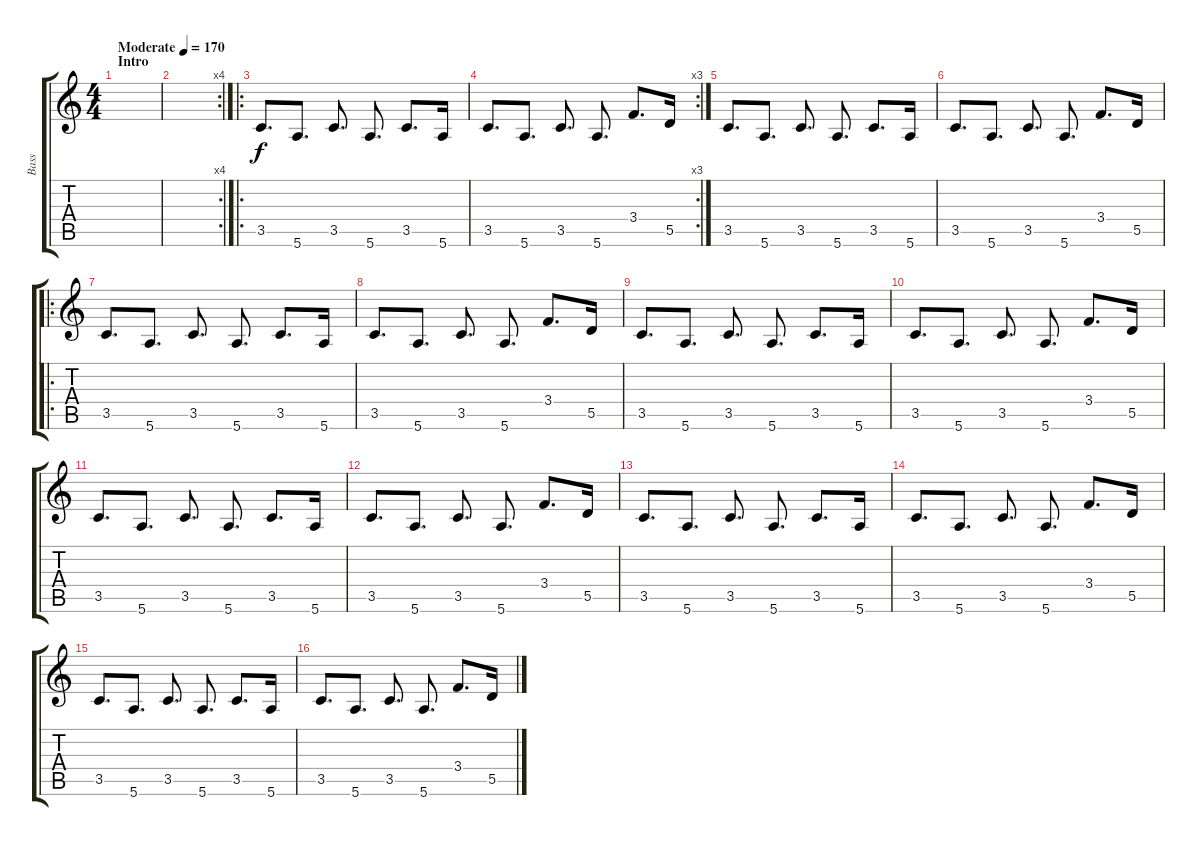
\track ("Bass" "Bass") {instrument electricbassfinger}
\staff {score tabs}
\tuning (E4 B3 G3 D3 A2 E2) {hide}
\ts (4 4)
\section ("" "Intro")
\tempo (170 "Moderate")
\clef g2
\ks c
|
\rc 4
|
\ro
3.5.8{d} 5.6.8{d} 3.5.8{d} 5.6.8{d} 3.5.8{d} 5.6.16 |
\rc 3
3.5.8{d} 5.6.8{d} 3.5.8{d} 5.6.8{d} 3.4.8{d} 5.5.16 |
3.5.8{d} 5.6.8{d} 3.5.8{d} 5.6.8{d} 3.5.8{d} 5.6.16 |
3.5.8{d} 5.6.8{d} 3.5.8{d} 5.6.8{d} 3.4.8{d} 5.5.16 |
\ro
3.5.8{d} 5.6.8{d} 3.5.8{d} 5.6.8{d} 3.5.8{d} 5.6.16 |
3.5.8{d} 5.6.8{d} 3.5.8{d} 5.6.8{d} 3.4.8{d} 5.5.16 |
3.5.8{d} 5.6.8{d} 3.5.8{d} 5.6.8{d} 3.5.8{d} 5.6.16 |
3.5.8{d} 5.6.8{d} 3.5.8{d} 5.6.8{d} 3.4.8{d} 5.5.16 |
3.5.8{d} 5.6.8{d} 3.5.8{d} 5.6.8{d} 3.5.8{d} 5.6.16 |
3.5.8{d} 5.6.8{d} 3.5.8{d} 5.6.8{d} 3.4.8{d} 5.5.16 |
3.5.8{d} 5.6.8{d} 3.5.8{d} 5.6.8{d} 3.5.8{d} 5.6.16 |
3.5.8{d} 5.6.8{d} 3.5.8{d} 5.6.8{d} 3.4.8{d} 5.5.16 |
3.5.8{d} 5.6.8{d} 3.5.8{d} 5.6.8{d} 3.5.8{d} 5.6.16 |
3.5.8{d} 5.6.8{d} 3.5.8{d} 5.6.8{d} 3.4.8{d} 5.5.16
